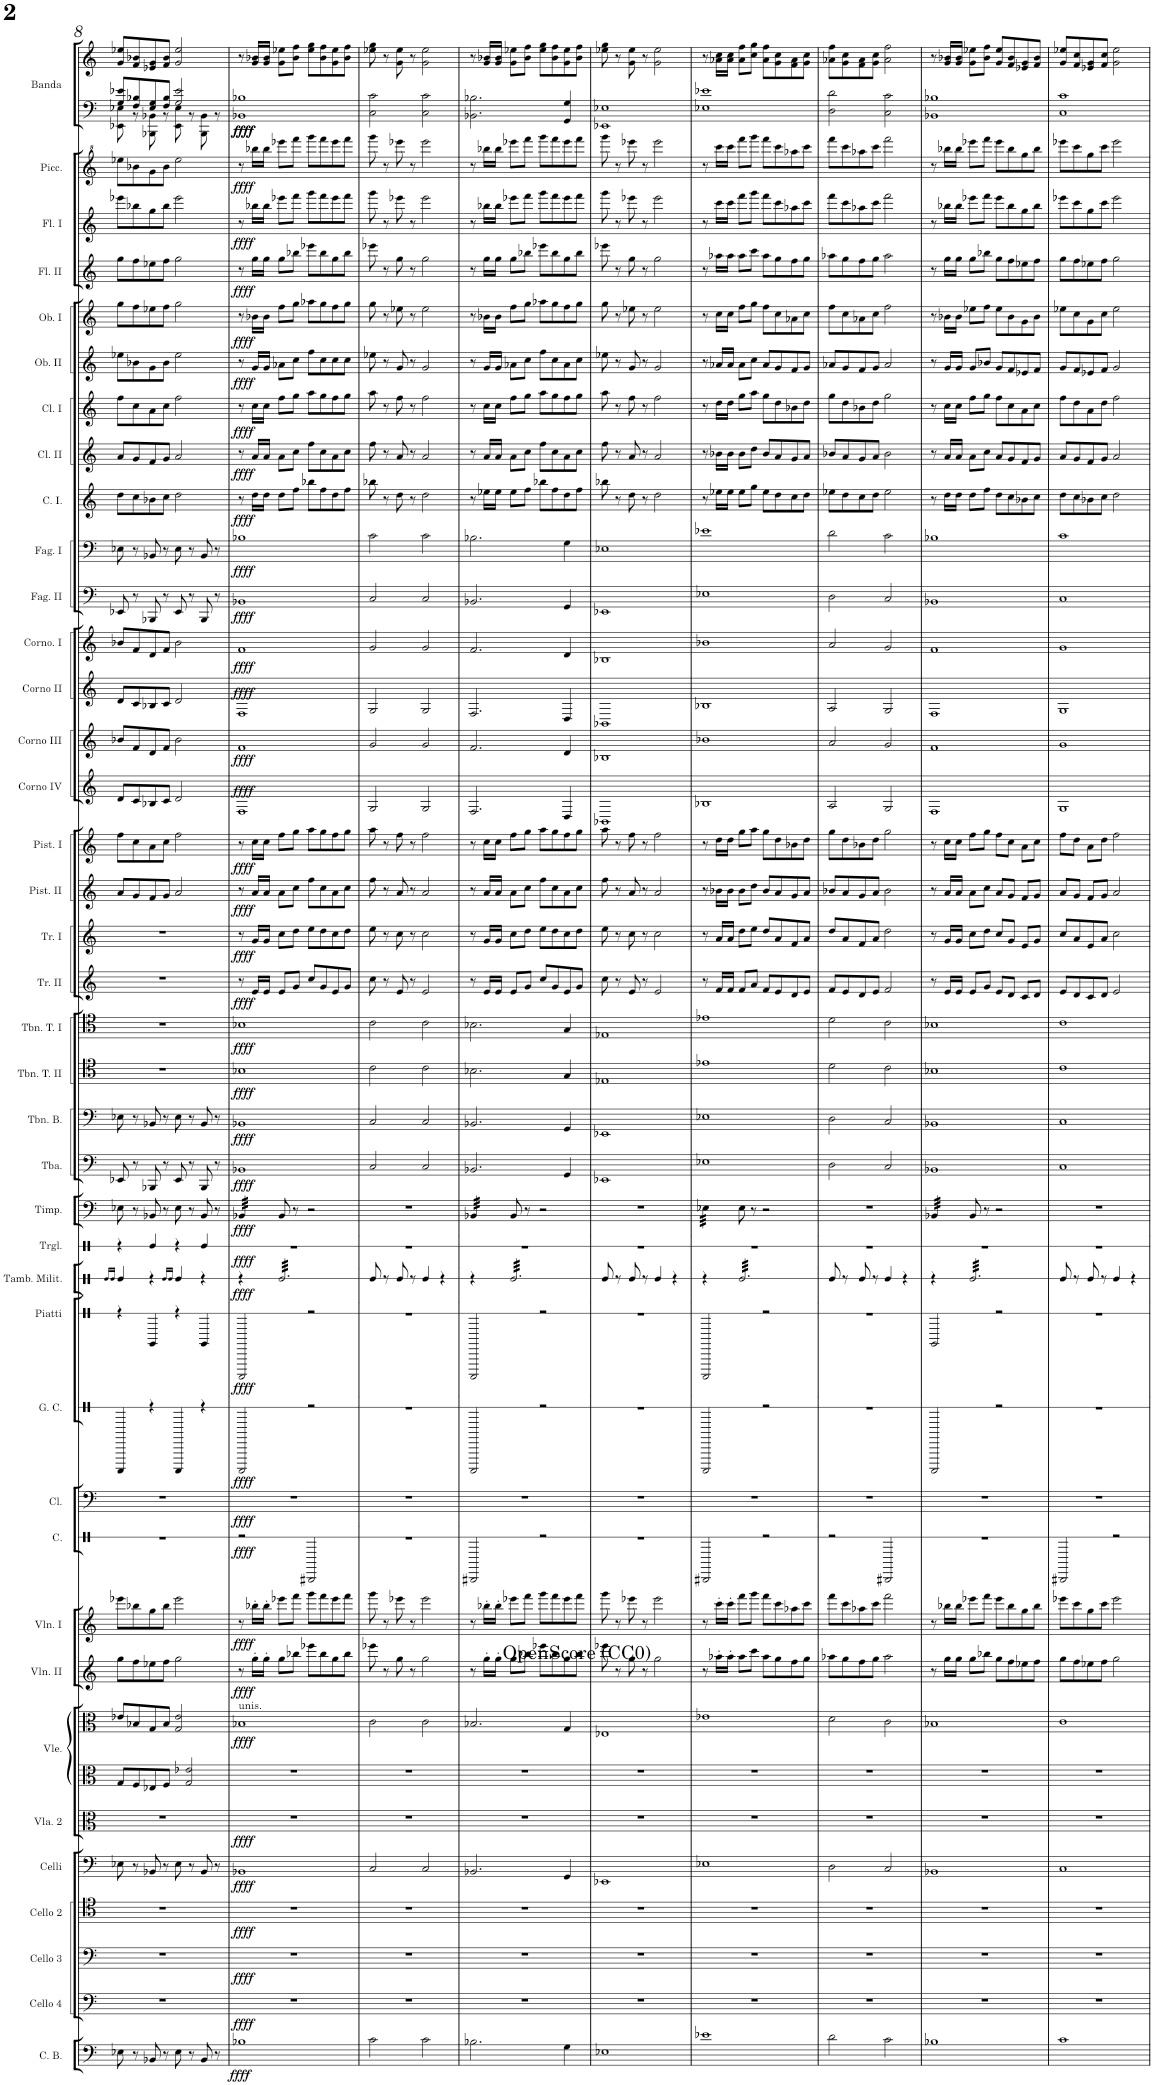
**kern	**dynam	**kern	**dynam	**kern	**kern	**dynam	**kern	**dynam	**kern	**dynam	**kern	**dynam	**kern	**dynam	**kern	**dynam	**kern	**dynam	**kern	**dynam	**kern	**dynam	**kern	**dynam	**kern	**dynam	**kern	**dynam	**kern	**dynam	**kern	**dynam	**kern	**dynam	**kern	**dynam	**kern	**dynam	**kern	**dynam	**kern	**dynam	**kern	**dynam	**kern	**dynam	**kern	**dynam	**kern	**dynam	**kern	**dynam	**kern	**dynam	**kern	**dynam	**kern	**dynam	**kern	**dynam	**kern	**dynam	**kern	**kern	**dynam
*part32	*part32	*part31	*part31	*part30	*part30	*part30	*part29	*part29	*part28	*part28	*part27	*part27	*part26	*part26	*part25	*part25	*part24	*part24	*part23	*part23	*part22	*part22	*part21	*part21	*part20	*part20	*part19	*part19	*part18	*part18	*part17	*part17	*part16	*part16	*part15	*part15	*part14	*part14	*part13	*part13	*part12	*part12	*part11	*part11	*part10	*part10	*part9	*part9	*part8	*part8	*part7	*part7	*part6	*part6	*part5	*part5	*part4	*part4	*part3	*part3	*part2	*part2	*part1	*part1	*part1
*staff34	*staff34	*staff33	*staff33	*staff32	*staff31	*staff31/32	*staff30	*staff30	*staff29	*staff29	*staff28	*staff28	*staff27	*staff27	*staff26	*staff26	*staff25	*staff25	*staff24	*staff24	*staff23	*staff23	*staff22	*staff22	*staff21	*staff21	*staff20	*staff20	*staff19	*staff19	*staff18	*staff18	*staff17	*staff17	*staff16	*staff16	*staff15	*staff15	*staff14	*staff14	*staff13	*staff13	*staff12	*staff12	*staff11	*staff11	*staff10	*staff10	*staff9	*staff9	*staff8	*staff8	*staff7	*staff7	*staff6	*staff6	*staff5	*staff5	*staff4	*staff4	*staff3	*staff3	*staff2	*staff1	*staff1/2
*I"C. Bassi	*	*I"Celli	*	*I"Viole	*	*	*I"Violini II	*	*I"Violini I	*	*I"Canon	*	*I"Gran Cassa	*	*I"Piatti	*	*I"Timpani G. B. Eb.	*	*I"Tuba	*	*I"Trombone Basso	*	*I"Trombone Tenore II	*	*I"Trombone Tenore I	*	*I"Trombe Eb II	*	*I"Trombe Eb I	*	*I"Pist. Bb II	*	*I"Pist. Bb I	*	*I"Corno in F IV	*	*I"Corno in F III	*	*I"Corno in F II	*	*I"Corno in F I	*	*I"Fagotto II	*	*I"Fagotto I	*	*I"Corno Inglese	*	*I"Clarinetto in Bb II	*	*I"Clarinetto in Bb I	*	*I"Oboi II	*	*I"Oboi I	*	*I"Flauto II	*	*I"Flauto I	*	*I"Piccolo	*	*I"Banda (ad libitum)	*	*
*I'C. B.	*	*I'Celli	*	*I'Vle.	*	*	*I'Vln. II	*	*I'Vln. I	*	*I'C.	*	*I'G. C.	*	*I'Piatti	*	*I'Timp.	*	*I'Tba.	*	*I'Tbn. B.	*	*I'Tbn. T. II	*	*I'Tbn. T. I	*	*I'Tr. II	*	*I'Tr. I	*	*I'Pist. II	*	*I'Pist. I	*	*I'Corno IV	*	*I'Corno III	*	*I'Corno II	*	*I'Corno. I	*	*I'Fag. II	*	*I'Fag. I	*	*I'C. I.	*	*I'Cl. II	*	*I'Cl. I	*	*I'Ob. II	*	*I'Ob. I	*	*I'Fl. II	*	*I'Fl. I	*	*I'Picc.	*	*I'Banda	*	*
!!LO:PB:g=z
*clefF4	*	*clefF4	*	*clefC3	*clefC3	*	*clefG2	*	*clefG2	*	*clefX	*	*clefX	*	*clefX	*	*clefF4	*	*clefF4	*	*clefF4	*	*clefC4	*	*clefC4	*	*clefG2	*	*clefG2	*	*clefG2	*	*clefG2	*	*clefG2	*	*clefG2	*	*clefG2	*	*clefG2	*	*clefF4	*	*clefF4	*	*clefG2	*	*clefG2	*	*clefG2	*	*clefG2	*	*clefG2	*	*clefG2	*	*clefG2	*	*clefG^2	*	*clefF4	*clefG2	*
*Trd7c12	*	*	*	*	*	*	*	*	*	*	*	*	*	*	*	*	*	*	*	*	*	*	*	*	*	*	*Trd1c2	*	*Trd1c2	*	*Trd1c2	*	*Trd1c2	*	*Trd4c7	*	*Trd4c7	*	*Trd4c7	*	*Trd4c7	*	*	*	*	*	*Trd4c7	*	*Trd1c2	*	*Trd1c2	*	*	*	*	*	*	*	*	*	*Trd-7c-12	*	*	*	*
*k[]	*	*k[]	*	*k[]	*k[]	*	*k[]	*	*k[]	*	*k[]	*	*k[]	*	*k[]	*	*k[]	*	*k[]	*	*k[]	*	*k[]	*	*k[]	*	*k[]	*	*k[]	*	*k[]	*	*k[]	*	*k[]	*	*k[]	*	*k[]	*	*k[]	*	*k[]	*	*k[]	*	*k[]	*	*k[]	*	*k[]	*	*k[]	*	*k[]	*	*k[]	*	*k[]	*	*k[]	*	*k[]	*k[]	*
*M4/4	*	*M4/4	*	*M4/4	*M4/4	*	*M4/4	*	*M4/4	*	*M4/4	*	*M4/4	*	*M4/4	*	*M4/4	*	*M4/4	*	*M4/4	*	*M4/4	*	*M4/4	*	*M4/4	*	*M4/4	*	*M4/4	*	*M4/4	*	*M4/4	*	*M4/4	*	*M4/4	*	*M4/4	*	*M4/4	*	*M4/4	*	*M4/4	*	*M4/4	*	*M4/4	*	*M4/4	*	*M4/4	*	*M4/4	*	*M4/4	*	*M4/4	*	*M4/4	*M4/4	*
*met(c)	*	*met(c)	*	*met(c)	*met(c)	*	*met(c)	*	*met(c)	*	*met(c)	*	*met(c)	*	*met(c)	*	*met(c)	*	*met(c)	*	*met(c)	*	*met(c)	*	*met(c)	*	*met(c)	*	*met(c)	*	*met(c)	*	*met(c)	*	*met(c)	*	*met(c)	*	*met(c)	*	*met(c)	*	*met(c)	*	*met(c)	*	*met(c)	*	*met(c)	*	*met(c)	*	*met(c)	*	*met(c)	*	*met(c)	*	*met(c)	*	*met(c)	*	*met(c)	*met(c)	*
=8	=8	=8	=8	=8	=8	=8	=8	=8	=8	=8	=8	=8	=8	=8	=8	=8	=8	=8	=8	=8	=8	=8	=8	=8	=8	=8	=8	=8	=8	=8	=8	=8	=8	=8	=8	=8	=8	=8	=8	=8	=8	=8	=8	=8	=8	=8	=8	=8	=8	=8	=8	=8	=8	=8	=8	=8	=8	=8	=8	=8	=8	=8	=8	=8	=8
*	*	*	*	*	*	*	*	*	*	*	*	*	*	*	*	*	*	*	*	*	*	*	*	*	*	*	*	*	*	*	*	*	*	*	*	*	*	*	*	*	*	*	*	*	*	*	*	*	*	*	*	*	*	*	*	*	*	*	*	*	*	*	*^	*	*
8E-X\	.	8E-X\	.	8G/L	8e-X/L	.	8gg\L	.	8eee-X\L	.	1r	.	4BBB/	.	4r	.	8E-X\	.	8EE-X/	.	8E-X\	.	1r	.	1r	.	1r	.	1r	.	8a/L	.	8ff\L	.	8d/L	.	8b-X/L	.	8d/L	.	8b-X/L	.	8EE-X/	.	8E-X\	.	8dd\L	.	8a/L	.	8ff\L	.	8ee-X\L	.	8gg\L	.	8gg\L	.	8eee-X\L	.	8eee-X\L	.	8G/ 8e-X/L	8EE-X\ 8E-X\	8g/ 8ee-X/L	.
8r	.	8r	.	8F/	8B-X/	.	8ff\	.	8bb-X\	.	.	.	.	.	.	.	8r	.	8r	.	8r	.	.	.	.	.	.	.	.	.	8g/	.	8cc\	.	8c/	.	8f/	.	8c/	.	8f/	.	8r	.	8r	.	8cc\	.	8g/	.	8cc\	.	8b-X\	.	8ff\	.	8ff\	.	8bb-X\	.	8bb-X\	.	8F/ 8B-X/	8r	8f/ 8b-X/	.
8BB-X/	.	8BB-X/	.	8E-X/	8G/	.	8ee-X\	.	8gg\	.	.	.	4r	.	4A/	.	8BB-X/	.	8BBB-X/	.	8BB-X/	.	.	.	.	.	.	.	.	.	8f/	.	8a\	.	8B-X/	.	8d/	.	8B-X/	.	8d/	.	8BBB-X/	.	8BB-X/	.	8b-X\	.	8f/	.	8a\	.	8g\	.	8ee-X\	.	8ee-X\	.	8gg\	.	8gg\	.	8E-/ 8G/	8BBB-X\ 8BB-X\	8e-X/ 8g/	.
8r	.	8r	.	8F/J	8B-/J	.	8ff\J	.	8bb-\J	.	.	.	.	.	.	.	8r	.	8r	.	8r	.	.	.	.	.	.	.	.	.	8g/J	.	8cc\J	.	8c/J	.	8f/J	.	8c/J	.	8f/J	.	8r	.	8r	.	8cc\J	.	8g/J	.	8cc\J	.	8b-\J	.	8ff\J	.	8ff\J	.	8bb-\J	.	8bb-\J	.	8F/ 8B-/J	8r	8f/ 8b-/J	.
8E-\	.	8E-\	.	2G/ 2e-X/	2G/ 2e-/	.	2gg\	.	2eee-\	.	.	.	4BBB/	.	4r	.	8E-\	.	8EE-/	.	8E-\	.	.	.	.	.	.	.	.	.	2a/	.	2ff\	.	2d/	.	2b-\	.	2d/	.	2b-\	.	8EE-/	.	8E-\	.	2dd\	.	2a/	.	2ff\	.	2ee-\	.	2gg\	.	2gg\	.	2eee-\	.	2eee-\	.	2G/ 2e-/	8EE-\ 8E-\	2g/ 2ee-/	.
8r	.	8r	.	.	.	.	.	.	.	.	.	.	.	.	.	.	8r	.	8r	.	8r	.	.	.	.	.	.	.	.	.	.	.	.	.	.	.	.	.	.	.	.	.	8r	.	8r	.	.	.	.	.	.	.	.	.	.	.	.	.	.	.	.	.	.	8r	.	.
8BB-/	.	8BB-/	.	.	.	.	.	.	.	.	.	.	4r	.	4A/	.	8BB-/	.	8BBB-/	.	8BB-/	.	.	.	.	.	.	.	.	.	.	.	.	.	.	.	.	.	.	.	.	.	8BBB-/	.	8BB-/	.	.	.	.	.	.	.	.	.	.	.	.	.	.	.	.	.	.	8BBB-\ 8BB-\	.	.
8r	.	8r	.	.	.	.	.	.	.	.	.	.	.	.	.	.	8r	.	8r	.	8r	.	.	.	.	.	.	.	.	.	.	.	.	.	.	.	.	.	.	.	.	.	8r	.	8r	.	.	.	.	.	.	.	.	.	.	.	.	.	.	.	.	.	.	8r	.	.
=9	=9	=9	=9	=9	=9	=9	=9	=9	=9	=9	=9	=9	=9	=9	=9	=9	=9	=9	=9	=9	=9	=9	=9	=9	=9	=9	=9	=9	=9	=9	=9	=9	=9	=9	=9	=9	=9	=9	=9	=9	=9	=9	=9	=9	=9	=9	=9	=9	=9	=9	=9	=9	=9	=9	=9	=9	=9	=9	=9	=9	=9	=9	=9	=9	=9	=9
!	!	!	!	!	!LO:TX:a:t=unis.	!	!	!	!	!	!	!	!	!	!	!	!	!	!	!	!	!	!	!	!	!	!	!	!	!	!	!	!	!	!	!	!	!	!	!	!	!	!	!	!	!	!	!	!	!	!	!	!	!	!	!	!	!	!	!	!	!	!	!	!	!
!	!LO:DY:b	!	!LO:DY:b	!	!	!LO:DY:b	!	!LO:DY:b	!	!LO:DY:b	!	!LO:DY:b	!	!LO:DY:b	!	!LO:DY:b	!	!LO:DY:b	!	!LO:DY:b	!	!LO:DY:b	!	!LO:DY:b	!	!LO:DY:b	!	!LO:DY:b	!	!LO:DY:b	!	!LO:DY:b	!	!LO:DY:b	!	!LO:DY:a	!	!LO:DY:b	!	!LO:DY:a	!	!LO:DY:b	!	!LO:DY:b	!	!LO:DY:b	!	!LO:DY:b	!	!LO:DY:b	!	!LO:DY:b	!	!LO:DY:b	!	!LO:DY:b	!	!LO:DY:b	!	!LO:DY:b	!	!LO:DY:b	!	!	!	!LO:DY:b=2
!	!	!	!	!	!	!	!	!	!	!	!	!	!	!	!	!	!	!	!	!	!	!	!	!	!	!	!	!	!	!	!	!	!	!	!	!	!	!	!	!	!	!	!	!	!	!	!	!	!	!	!	!	!	!	!	!	!	!	!	!	!	!	!	!	!	!LO:DY:n=1:b=2
*	*	*	*	*	*	*	*	*	*	*	*	*	*	*	*	*	*	*	*	*	*	*	*	*	*	*	*	*	*	*	*	*	*	*	*	*	*	*	*	*	*	*	*	*	*	*	*	*	*	*	*	*	*	*	*	*	*	*	*	*	*	*	*v	*v	*	*
*	*	*	*	*	*	*	*	*	*	*	*	*	*	*	*	*	*tremolo	*	*	*	*	*	*	*	*	*	*	*	*	*	*	*	*	*	*	*	*	*	*	*	*	*	*	*	*	*	*	*	*	*	*	*	*	*	*	*	*	*	*	*	*	*	*	*	*
1B-X	ffff	1BB-X	ffff	1r	1B-X	ffff	8r	ffff	8r	ffff	2r	ffff	2BBB/	ffff	2BBB/	ffff	32BB-X/LLL	ffff	1BB-X	ffff	1BB-X	ffff	1B-X	ffff	1B-X	ffff	8r	ffff	8r	ffff	8r	ffff	8r	ffff	1F	ffff	1f	ffff	1F	ffff	1f	ffff	1BB-X	ffff	1B-X	ffff	8r	ffff	8r	ffff	8r	ffff	8r	ffff	8r	ffff	8r	ffff	8r	ffff	8r	ffff	1BB-X 1B-X	8r	ffff ffff
.	.	.	.	.	.	.	.	.	.	.	.	.	.	.	.	.	32BB-X/	.	.	.	.	.	.	.	.	.	.	.	.	.	.	.	.	.	.	.	.	.	.	.	.	.	.	.	.	.	.	.	.	.	.	.	.	.	.	.	.	.	.	.	.	.	.	.	.
.	.	.	.	.	.	.	.	.	.	.	.	.	.	.	.	.	32BB-X/	.	.	.	.	.	.	.	.	.	.	.	.	.	.	.	.	.	.	.	.	.	.	.	.	.	.	.	.	.	.	.	.	.	.	.	.	.	.	.	.	.	.	.	.	.	.	.	.
.	.	.	.	.	.	.	.	.	.	.	.	.	.	.	.	.	32BB-X/	.	.	.	.	.	.	.	.	.	.	.	.	.	.	.	.	.	.	.	.	.	.	.	.	.	.	.	.	.	.	.	.	.	.	.	.	.	.	.	.	.	.	.	.	.	.	.	.
.	.	.	.	.	.	.	16gg'\LL	.	16bb-X'\LL	.	.	.	.	.	.	.	32BB-X/	.	.	.	.	.	.	.	.	.	16e/LL	.	16g/LL	.	16a/LL	.	16cc\LL	.	.	.	.	.	.	.	.	.	.	.	.	.	16dd\LL	.	16a/LL	.	16cc\LL	.	16g/LL	.	16b-X\LL	.	16gg\LL	.	16bb-X\LL	.	16bbb-X\LL	.	.	16g/ 16b-X/LL	.
.	.	.	.	.	.	.	.	.	.	.	.	.	.	.	.	.	32BB-X/	.	.	.	.	.	.	.	.	.	.	.	.	.	.	.	.	.	.	.	.	.	.	.	.	.	.	.	.	.	.	.	.	.	.	.	.	.	.	.	.	.	.	.	.	.	.	.	.
.	.	.	.	.	.	.	16gg'\JJ	.	16bb-'\JJ	.	.	.	.	.	.	.	32BB-X/	.	.	.	.	.	.	.	.	.	16e/JJ	.	16g/JJ	.	16a/JJ	.	16cc\JJ	.	.	.	.	.	.	.	.	.	.	.	.	.	16dd\JJ	.	16a/JJ	.	16cc\JJ	.	16g/JJ	.	16b-\JJ	.	16gg\JJ	.	16bb-\JJ	.	16bbb-\JJ	.	.	16g/ 16b-/JJ	.
.	.	.	.	.	.	.	.	.	.	.	.	.	.	.	.	.	32BB-X/JJJ	.	.	.	.	.	.	.	.	.	.	.	.	.	.	.	.	.	.	.	.	.	.	.	.	.	.	.	.	.	.	.	.	.	.	.	.	.	.	.	.	.	.	.	.	.	.	.	.
*	*	*	*	*	*	*	*	*	*	*	*	*	*	*	*	*	*Xtremolo	*	*	*	*	*	*	*	*	*	*	*	*	*	*	*	*	*	*	*	*	*	*	*	*	*	*	*	*	*	*	*	*	*	*	*	*	*	*	*	*	*	*	*	*	*	*	*	*
.	.	.	.	.	.	.	8gg\L	.	8eee-X\L	.	.	.	.	.	.	.	8BB-/	.	.	.	.	.	.	.	.	.	8e/L	.	8cc\L	.	8a\L	.	8ff\L	.	.	.	.	.	.	.	.	.	.	.	.	.	8dd\L	.	8a\L	.	8ff\L	.	8a-X\L	.	8ff\L	.	8gg\L	.	8eee-X\L	.	8eeee-X\L	.	.	8g\ 8ee-X\L	.
.	.	.	.	.	.	.	8bb-X\J	.	8fff\J	.	.	.	.	.	.	.	8r	.	.	.	.	.	.	.	.	.	8g/J	.	8dd\J	.	8cc\J	.	8gg\J	.	.	.	.	.	.	.	.	.	.	.	.	.	8ff\J	.	8cc\J	.	8gg\J	.	8cc\J	.	8gg\J	.	8bb-X\J	.	8fff\J	.	8ffff\J	.	.	8b-\ 8ff\J	.
.	.	.	.	.	.	.	8eee-X\L	.	8ggg\L	.	2C#X/	.	2r	.	2r	.	2r	.	.	.	.	.	.	.	.	.	8cc/L	.	8ee\L	.	8ff\L	.	8aa\L	.	.	.	.	.	.	.	.	.	.	.	.	.	8bb-X\L	.	8ff\L	.	8aa\L	.	8ff\L	.	8aa-X\L	.	8eee-X\L	.	8ggg\L	.	8gggg\L	.	.	8ee-\ 8gg\L	.
.	.	.	.	.	.	.	8bb-\	.	8fff\	.	.	.	.	.	.	.	.	.	.	.	.	.	.	.	.	.	8g/	.	8dd\	.	8cc\	.	8gg\	.	.	.	.	.	.	.	.	.	.	.	.	.	8ff\	.	8cc\	.	8gg\	.	8cc\	.	8gg\	.	8bb-\	.	8fff\	.	8ffff\	.	.	8b-\ 8ff\	.
.	.	.	.	.	.	.	8gg\	.	8eee-\	.	.	.	.	.	.	.	.	.	.	.	.	.	.	.	.	.	8e/	.	8cc\	.	8a\	.	8ff\	.	.	.	.	.	.	.	.	.	.	.	.	.	8dd\	.	8a\	.	8ff\	.	8cc\	.	8ff\	.	8gg\	.	8eee-\	.	8eeee-\	.	.	8g\ 8ee-\	.
.	.	.	.	.	.	.	8bb-\J	.	8fff\J	.	.	.	.	.	.	.	.	.	.	.	.	.	.	.	.	.	8g/J	.	8dd\J	.	8cc\J	.	8gg\J	.	.	.	.	.	.	.	.	.	.	.	.	.	8ff\J	.	8cc\J	.	8gg\J	.	8cc\J	.	8gg\J	.	8bb-\J	.	8fff\J	.	8ffff\J	.	.	8b-\ 8ff\J	.
=10	=10	=10	=10	=10	=10	=10	=10	=10	=10	=10	=10	=10	=10	=10	=10	=10	=10	=10	=10	=10	=10	=10	=10	=10	=10	=10	=10	=10	=10	=10	=10	=10	=10	=10	=10	=10	=10	=10	=10	=10	=10	=10	=10	=10	=10	=10	=10	=10	=10	=10	=10	=10	=10	=10	=10	=10	=10	=10	=10	=10	=10	=10	=10	=10	=10
2c\	.	2C/	.	1r	2c\	.	8eee-X\	.	8ggg\	.	1r	.	1r	.	1r	.	1r	.	2C/	.	2C/	.	2c\	.	2c\	.	8cc\	.	8ee\	.	8ff\	.	8aa\	.	2G/	.	2g/	.	2G/	.	2g/	.	2C/	.	2c\	.	8bb-X\	.	8ff\	.	8aa\	.	8ee-X\	.	8gg\	.	8eee-X\	.	8ggg\	.	8gggg\	.	2C\ 2c\	8ee-X\ 8gg\	.
.	.	.	.	.	.	.	8r	.	8r	.	.	.	.	.	.	.	.	.	.	.	.	.	.	.	.	.	8r	.	8r	.	8r	.	8r	.	.	.	.	.	.	.	.	.	.	.	.	.	8r	.	8r	.	8r	.	8r	.	8r	.	8r	.	8r	.	8r	.	.	8r	.
.	.	.	.	.	.	.	8gg\	.	8eee-X\	.	.	.	.	.	.	.	.	.	.	.	.	.	.	.	.	.	8e/	.	8cc\	.	8a/	.	8ff\	.	.	.	.	.	.	.	.	.	.	.	.	.	8dd\	.	8a/	.	8ff\	.	8g/	.	8ee-X\	.	8gg\	.	8eee-X\	.	8eeee-X\	.	.	8g\ 8ee-\	.
.	.	.	.	.	.	.	8r	.	8r	.	.	.	.	.	.	.	.	.	.	.	.	.	.	.	.	.	8r	.	8r	.	8r	.	8r	.	.	.	.	.	.	.	.	.	.	.	.	.	8r	.	8r	.	8r	.	8r	.	8r	.	8r	.	8r	.	8r	.	.	8r	.
2c\	.	2C/	.	.	2c\	.	2gg\	.	2eee-\	.	.	.	.	.	.	.	.	.	2C/	.	2C/	.	2c\	.	2c\	.	2e/	.	2cc\	.	2a/	.	2ff\	.	2G/	.	2g/	.	2G/	.	2g/	.	2C/	.	2c\	.	2dd\	.	2a/	.	2ff\	.	2g/	.	2ee-\	.	2gg\	.	2eee-\	.	2eeee-\	.	2C\ 2c\	2g\ 2ee-\	.
=11	=11	=11	=11	=11	=11	=11	=11	=11	=11	=11	=11	=11	=11	=11	=11	=11	=11	=11	=11	=11	=11	=11	=11	=11	=11	=11	=11	=11	=11	=11	=11	=11	=11	=11	=11	=11	=11	=11	=11	=11	=11	=11	=11	=11	=11	=11	=11	=11	=11	=11	=11	=11	=11	=11	=11	=11	=11	=11	=11	=11	=11	=11	=11	=11	=11
*	*	*	*	*	*	*	*	*	*	*	*	*	*	*	*	*	*tremolo	*	*	*	*	*	*	*	*	*	*	*	*	*	*	*	*	*	*	*	*	*	*	*	*	*	*	*	*	*	*	*	*	*	*	*	*	*	*	*	*	*	*	*	*	*	*	*	*
2.B-X\	.	2.BB-X/	.	1r	2.B-X/	.	8r	.	8r	.	2C#X/	.	2BBB/	.	2BBB/	.	32BB-X/LLL	.	2.BB-X/	.	2.BB-X/	.	2.B-X\	.	2.B-X\	.	8r	.	8r	.	8r	.	8r	.	2.F/	.	2.f/	.	2.F/	.	2.f/	.	2.BB-X/	.	2.B-X\	.	8r	.	8r	.	8r	.	8r	.	8r	.	8r	.	8r	.	8r	.	2.BB-X\ 2.B-X\	8r	.
.	.	.	.	.	.	.	.	.	.	.	.	.	.	.	.	.	32BB-X/	.	.	.	.	.	.	.	.	.	.	.	.	.	.	.	.	.	.	.	.	.	.	.	.	.	.	.	.	.	.	.	.	.	.	.	.	.	.	.	.	.	.	.	.	.	.	.	.
.	.	.	.	.	.	.	.	.	.	.	.	.	.	.	.	.	32BB-X/	.	.	.	.	.	.	.	.	.	.	.	.	.	.	.	.	.	.	.	.	.	.	.	.	.	.	.	.	.	.	.	.	.	.	.	.	.	.	.	.	.	.	.	.	.	.	.	.
.	.	.	.	.	.	.	.	.	.	.	.	.	.	.	.	.	32BB-X/	.	.	.	.	.	.	.	.	.	.	.	.	.	.	.	.	.	.	.	.	.	.	.	.	.	.	.	.	.	.	.	.	.	.	.	.	.	.	.	.	.	.	.	.	.	.	.	.
.	.	.	.	.	.	.	16gg'\LL	.	16bb-X'\LL	.	.	.	.	.	.	.	32BB-X/	.	.	.	.	.	.	.	.	.	16e/LL	.	16g/LL	.	16a/LL	.	16cc\LL	.	.	.	.	.	.	.	.	.	.	.	.	.	16ee-X\LL	.	16a/LL	.	16cc\LL	.	16g/LL	.	16b-X\LL	.	16gg\LL	.	16bb-X\LL	.	16bbb-X\LL	.	.	16g/ 16b-X/LL	.
.	.	.	.	.	.	.	.	.	.	.	.	.	.	.	.	.	32BB-X/	.	.	.	.	.	.	.	.	.	.	.	.	.	.	.	.	.	.	.	.	.	.	.	.	.	.	.	.	.	.	.	.	.	.	.	.	.	.	.	.	.	.	.	.	.	.	.	.
.	.	.	.	.	.	.	16gg'\JJ	.	16bb-'\JJ	.	.	.	.	.	.	.	32BB-X/	.	.	.	.	.	.	.	.	.	16e/JJ	.	16g/JJ	.	16a/JJ	.	16cc\JJ	.	.	.	.	.	.	.	.	.	.	.	.	.	16ee-\JJ	.	16a/JJ	.	16cc\JJ	.	16g/JJ	.	16b-\JJ	.	16gg\JJ	.	16bb-\JJ	.	16bbb-\JJ	.	.	16g/ 16b-/JJ	.
.	.	.	.	.	.	.	.	.	.	.	.	.	.	.	.	.	32BB-X/JJJ	.	.	.	.	.	.	.	.	.	.	.	.	.	.	.	.	.	.	.	.	.	.	.	.	.	.	.	.	.	.	.	.	.	.	.	.	.	.	.	.	.	.	.	.	.	.	.	.
*	*	*	*	*	*	*	*	*	*	*	*	*	*	*	*	*	*Xtremolo	*	*	*	*	*	*	*	*	*	*	*	*	*	*	*	*	*	*	*	*	*	*	*	*	*	*	*	*	*	*	*	*	*	*	*	*	*	*	*	*	*	*	*	*	*	*	*	*
.	.	.	.	.	.	.	8gg\L	.	8eee-X\L	.	.	.	.	.	.	.	8BB-/	.	.	.	.	.	.	.	.	.	8e/L	.	8cc\L	.	8a\L	.	8ff\L	.	.	.	.	.	.	.	.	.	.	.	.	.	8ee-\L	.	8a\L	.	8ff\L	.	8a-X\L	.	8ff\L	.	8gg\L	.	8eee-X\L	.	8eeee-X\L	.	.	8g\ 8ee-X\L	.
.	.	.	.	.	.	.	8bb-X\J	.	8fff\J	.	.	.	.	.	.	.	8r	.	.	.	.	.	.	.	.	.	8g/J	.	8dd\J	.	8cc\J	.	8gg\J	.	.	.	.	.	.	.	.	.	.	.	.	.	8ff\J	.	8cc\J	.	8gg\J	.	8cc\J	.	8gg\J	.	8bb-X\J	.	8fff\J	.	8ffff\J	.	.	8b-\ 8ff\J	.
.	.	.	.	.	.	.	8eee-X\L	.	8ggg\L	.	2r	.	2r	.	2r	.	2r	.	.	.	.	.	.	.	.	.	8cc/L	.	8ee\L	.	8ff\L	.	8aa\L	.	.	.	.	.	.	.	.	.	.	.	.	.	8bb-X\L	.	8ff\L	.	8aa\L	.	8ff\L	.	8aa-X\L	.	8eee-X\L	.	8ggg\L	.	8gggg\L	.	.	8ee-\ 8gg\L	.
.	.	.	.	.	.	.	8bb-\	.	8fff\	.	.	.	.	.	.	.	.	.	.	.	.	.	.	.	.	.	8g/	.	8dd\	.	8cc\	.	8gg\	.	.	.	.	.	.	.	.	.	.	.	.	.	8ff\	.	8cc\	.	8gg\	.	8cc\	.	8gg\	.	8bb-\	.	8fff\	.	8ffff\	.	.	8b-\ 8ff\	.
4G\	.	4GG/	.	.	4G/	.	8gg\	.	8eee-\	.	.	.	.	.	.	.	.	.	4GG/	.	4GG/	.	4G/	.	4G/	.	8e/	.	8cc\	.	8a\	.	8ff\	.	4D/	.	4d/	.	4D/	.	4d/	.	4GG/	.	4G\	.	8dd\	.	8a\	.	8ff\	.	8a-\	.	8ff\	.	8gg\	.	8eee-\	.	8eeee-\	.	4GG/ 4G/	8g\ 8ee-\	.
.	.	.	.	.	.	.	8bb-\J	.	8fff\J	.	.	.	.	.	.	.	.	.	.	.	.	.	.	.	.	.	8g/J	.	8dd\J	.	8cc\J	.	8gg\J	.	.	.	.	.	.	.	.	.	.	.	.	.	8ff\J	.	8cc\J	.	8gg\J	.	8cc\J	.	8gg\J	.	8bb-\J	.	8fff\J	.	8ffff\J	.	.	8b-\ 8ff\J	.
=12	=12	=12	=12	=12	=12	=12	=12	=12	=12	=12	=12	=12	=12	=12	=12	=12	=12	=12	=12	=12	=12	=12	=12	=12	=12	=12	=12	=12	=12	=12	=12	=12	=12	=12	=12	=12	=12	=12	=12	=12	=12	=12	=12	=12	=12	=12	=12	=12	=12	=12	=12	=12	=12	=12	=12	=12	=12	=12	=12	=12	=12	=12	=12	=12	=12
1E-X	.	1EE-X	.	1r	1E-X	.	8eee-X\	.	8ggg\	.	1r	.	1r	.	1r	.	1r	.	1EE-X	.	1EE-X	.	1E-X	.	1E-X	.	8cc\	.	8ee\	.	8ff\	.	8aa\	.	1BB-X	.	1B-X	.	1BB-X	.	1B-X	.	1EE-X	.	1E-X	.	8bb-X\	.	8ff\	.	8aa\	.	8ee-X\	.	8gg\	.	8eee-X\	.	8ggg\	.	8gggg\	.	1EE-X 1E-X	8ee-X\ 8gg\	.
.	.	.	.	.	.	.	8r	.	8r	.	.	.	.	.	.	.	.	.	.	.	.	.	.	.	.	.	8r	.	8r	.	8r	.	8r	.	.	.	.	.	.	.	.	.	.	.	.	.	8r	.	8r	.	8r	.	8r	.	8r	.	8r	.	8r	.	8r	.	.	8r	.
.	.	.	.	.	.	.	8gg\	.	8eee-X\	.	.	.	.	.	.	.	.	.	.	.	.	.	.	.	.	.	8e/	.	8cc\	.	8a/	.	8ff\	.	.	.	.	.	.	.	.	.	.	.	.	.	8dd\	.	8a/	.	8ff\	.	8g/	.	8ee-X\	.	8gg\	.	8eee-X\	.	8eeee-X\	.	.	8g\ 8ee-\	.
.	.	.	.	.	.	.	8r	.	8r	.	.	.	.	.	.	.	.	.	.	.	.	.	.	.	.	.	8r	.	8r	.	8r	.	8r	.	.	.	.	.	.	.	.	.	.	.	.	.	8r	.	8r	.	8r	.	8r	.	8r	.	8r	.	8r	.	8r	.	.	8r	.
.	.	.	.	.	.	.	2gg\	.	2eee-\	.	.	.	.	.	.	.	.	.	.	.	.	.	.	.	.	.	2e/	.	2cc\	.	2a/	.	2ff\	.	.	.	.	.	.	.	.	.	.	.	.	.	2dd\	.	2a/	.	2ff\	.	2g/	.	2ee-\	.	2gg\	.	2eee-\	.	2eeee-\	.	.	2g\ 2ee-\	.
=13	=13	=13	=13	=13	=13	=13	=13	=13	=13	=13	=13	=13	=13	=13	=13	=13	=13	=13	=13	=13	=13	=13	=13	=13	=13	=13	=13	=13	=13	=13	=13	=13	=13	=13	=13	=13	=13	=13	=13	=13	=13	=13	=13	=13	=13	=13	=13	=13	=13	=13	=13	=13	=13	=13	=13	=13	=13	=13	=13	=13	=13	=13	=13	=13	=13
*	*	*	*	*	*	*	*	*	*	*	*	*	*	*	*	*	*tremolo	*	*	*	*	*	*	*	*	*	*	*	*	*	*	*	*	*	*	*	*	*	*	*	*	*	*	*	*	*	*	*	*	*	*	*	*	*	*	*	*	*	*	*	*	*	*	*	*
1e-X	.	1E-X	.	1r	1e-X	.	8r	.	8r	.	2C#X/	.	2BBB/	.	2BBB/	.	32E-X\LLL	.	1E-X	.	1E-X	.	1e-X	.	1e-X	.	8r	.	8r	.	8r	.	8r	.	1B-X	.	1b-X	.	1B-X	.	1b-X	.	1E-X	.	1e-X	.	8r	.	8r	.	8r	.	8r	.	8r	.	8r	.	8r	.	8r	.	1E-X 1e-X	8r	.
.	.	.	.	.	.	.	.	.	.	.	.	.	.	.	.	.	32E-X\	.	.	.	.	.	.	.	.	.	.	.	.	.	.	.	.	.	.	.	.	.	.	.	.	.	.	.	.	.	.	.	.	.	.	.	.	.	.	.	.	.	.	.	.	.	.	.	.
.	.	.	.	.	.	.	.	.	.	.	.	.	.	.	.	.	32E-X\	.	.	.	.	.	.	.	.	.	.	.	.	.	.	.	.	.	.	.	.	.	.	.	.	.	.	.	.	.	.	.	.	.	.	.	.	.	.	.	.	.	.	.	.	.	.	.	.
.	.	.	.	.	.	.	.	.	.	.	.	.	.	.	.	.	32E-X\	.	.	.	.	.	.	.	.	.	.	.	.	.	.	.	.	.	.	.	.	.	.	.	.	.	.	.	.	.	.	.	.	.	.	.	.	.	.	.	.	.	.	.	.	.	.	.	.
.	.	.	.	.	.	.	16aa-X'\LL	.	16ccc'\LL	.	.	.	.	.	.	.	32E-X\	.	.	.	.	.	.	.	.	.	16f/LL	.	16a/LL	.	16b-X\LL	.	16dd\LL	.	.	.	.	.	.	.	.	.	.	.	.	.	16ee-X\LL	.	16b-X\LL	.	16dd\LL	.	16a-X/LL	.	16cc\LL	.	16aa-X\LL	.	16ccc\LL	.	16cccc\LL	.	.	16a-X\ 16cc\LL	.
.	.	.	.	.	.	.	.	.	.	.	.	.	.	.	.	.	32E-X\	.	.	.	.	.	.	.	.	.	.	.	.	.	.	.	.	.	.	.	.	.	.	.	.	.	.	.	.	.	.	.	.	.	.	.	.	.	.	.	.	.	.	.	.	.	.	.	.
.	.	.	.	.	.	.	16aa-'\JJ	.	16ccc'\JJ	.	.	.	.	.	.	.	32E-X\	.	.	.	.	.	.	.	.	.	16f/JJ	.	16a/JJ	.	16b-\JJ	.	16dd\JJ	.	.	.	.	.	.	.	.	.	.	.	.	.	16ee-\JJ	.	16b-\JJ	.	16dd\JJ	.	16a-/JJ	.	16cc\JJ	.	16aa-\JJ	.	16ccc\JJ	.	16cccc\JJ	.	.	16a-\ 16cc\JJ	.
.	.	.	.	.	.	.	.	.	.	.	.	.	.	.	.	.	32E-X\JJJ	.	.	.	.	.	.	.	.	.	.	.	.	.	.	.	.	.	.	.	.	.	.	.	.	.	.	.	.	.	.	.	.	.	.	.	.	.	.	.	.	.	.	.	.	.	.	.	.
*	*	*	*	*	*	*	*	*	*	*	*	*	*	*	*	*	*Xtremolo	*	*	*	*	*	*	*	*	*	*	*	*	*	*	*	*	*	*	*	*	*	*	*	*	*	*	*	*	*	*	*	*	*	*	*	*	*	*	*	*	*	*	*	*	*	*	*	*
.	.	.	.	.	.	.	8aa-\L	.	8fff\L	.	.	.	.	.	.	.	8E-\	.	.	.	.	.	.	.	.	.	8f/L	.	8dd\L	.	8b-\L	.	8gg\L	.	.	.	.	.	.	.	.	.	.	.	.	.	8ee-\L	.	8b-\L	.	8gg\L	.	8a-\L	.	8ff\L	.	8aa-\L	.	8fff\L	.	8ffff\L	.	.	8a-\ 8ff\L	.
.	.	.	.	.	.	.	8ccc\J	.	8ggg\J	.	.	.	.	.	.	.	8r	.	.	.	.	.	.	.	.	.	8a/J	.	8ee\J	.	8dd\J	.	8aa\J	.	.	.	.	.	.	.	.	.	.	.	.	.	8gg\J	.	8dd\J	.	8aa\J	.	8cc\J	.	8gg\J	.	8ccc\J	.	8ggg\J	.	8gggg\J	.	.	8cc\ 8gg\J	.
.	.	.	.	.	.	.	8aa-\L	.	8fff\L	.	2r	.	2r	.	2r	.	2r	.	.	.	.	.	.	.	.	.	8f/L	.	8dd/L	.	8b-/L	.	8gg\L	.	.	.	.	.	.	.	.	.	.	.	.	.	8ee-\L	.	8b-/L	.	8gg\L	.	8a-/L	.	8ff\L	.	8aa-\L	.	8fff\L	.	8ffff\L	.	.	8a-\ 8ff\L	.
.	.	.	.	.	.	.	8gg\	.	8ccc\	.	.	.	.	.	.	.	.	.	.	.	.	.	.	.	.	.	8e/	.	8a/	.	8a/	.	8dd\	.	.	.	.	.	.	.	.	.	.	.	.	.	8dd\	.	8a/	.	8dd\	.	8g/	.	8cc\	.	8gg\	.	8ccc\	.	8cccc\	.	.	8g\ 8cc\	.
.	.	.	.	.	.	.	8ff\	.	8aa-X\	.	.	.	.	.	.	.	.	.	.	.	.	.	.	.	.	.	8d/	.	8f/	.	8g/	.	8b-X\	.	.	.	.	.	.	.	.	.	.	.	.	.	8cc\	.	8g/	.	8b-X\	.	8f/	.	8a-X\	.	8ff\	.	8aa-X\	.	8aaa-X\	.	.	8f\ 8a-\	.
.	.	.	.	.	.	.	8gg\J	.	8ccc\J	.	.	.	.	.	.	.	.	.	.	.	.	.	.	.	.	.	8e/J	.	8a/J	.	8a/J	.	8dd\J	.	.	.	.	.	.	.	.	.	.	.	.	.	8dd\J	.	8a/J	.	8dd\J	.	8g/J	.	8cc\J	.	8gg\J	.	8ccc\J	.	8cccc\J	.	.	8g\ 8cc\J	.
=14	=14	=14	=14	=14	=14	=14	=14	=14	=14	=14	=14	=14	=14	=14	=14	=14	=14	=14	=14	=14	=14	=14	=14	=14	=14	=14	=14	=14	=14	=14	=14	=14	=14	=14	=14	=14	=14	=14	=14	=14	=14	=14	=14	=14	=14	=14	=14	=14	=14	=14	=14	=14	=14	=14	=14	=14	=14	=14	=14	=14	=14	=14	=14	=14	=14
2d\	.	2D\	.	1r	2d\	.	8aa-X\L	.	8fff\L	.	2r	.	1r	.	1r	.	1r	.	2D\	.	2D\	.	2d\	.	2d\	.	8f/L	.	8dd/L	.	8b-X/L	.	8gg\L	.	2A/	.	2a/	.	2A/	.	2a/	.	2D\	.	2d\	.	8ee-X\L	.	8b-X/L	.	8gg\L	.	8a-X/L	.	8ff\L	.	8aa-X\L	.	8fff\L	.	8ffff\L	.	2D\ 2d\	8a-X\ 8ff\L	.
.	.	.	.	.	.	.	8gg\	.	8ccc\	.	.	.	.	.	.	.	.	.	.	.	.	.	.	.	.	.	8e/	.	8a/	.	8a/	.	8dd\	.	.	.	.	.	.	.	.	.	.	.	.	.	8dd\	.	8a/	.	8dd\	.	8g/	.	8cc\	.	8gg\	.	8ccc\	.	8cccc\	.	.	8g\ 8cc\	.
.	.	.	.	.	.	.	8ff\	.	8aa-X\	.	.	.	.	.	.	.	.	.	.	.	.	.	.	.	.	.	8d/	.	8f/	.	8g/	.	8b-X\	.	.	.	.	.	.	.	.	.	.	.	.	.	8cc\	.	8g/	.	8b-X\	.	8f/	.	8a-X\	.	8ff\	.	8aa-X\	.	8aaa-X\	.	.	8f\ 8a-\	.
.	.	.	.	.	.	.	8gg\J	.	8ccc\J	.	.	.	.	.	.	.	.	.	.	.	.	.	.	.	.	.	8e/J	.	8a/J	.	8a/J	.	8dd\J	.	.	.	.	.	.	.	.	.	.	.	.	.	8dd\J	.	8a/J	.	8dd\J	.	8g/J	.	8cc\J	.	8gg\J	.	8ccc\J	.	8cccc\J	.	.	8g\ 8cc\J	.
2c\	.	2C/	.	.	2c\	.	2aa-\	.	2fff\	.	2C#X/	.	.	.	.	.	.	.	2C/	.	2C/	.	2c\	.	2c\	.	2f/	.	2dd\	.	2b-\	.	2gg\	.	2G/	.	2g/	.	2G/	.	2g/	.	2C/	.	2c\	.	2ee-\	.	2b-\	.	2gg\	.	2a-/	.	2ff\	.	2aa-\	.	2fff\	.	2ffff\	.	2C\ 2c\	2a-\ 2ff\	.
=15	=15	=15	=15	=15	=15	=15	=15	=15	=15	=15	=15	=15	=15	=15	=15	=15	=15	=15	=15	=15	=15	=15	=15	=15	=15	=15	=15	=15	=15	=15	=15	=15	=15	=15	=15	=15	=15	=15	=15	=15	=15	=15	=15	=15	=15	=15	=15	=15	=15	=15	=15	=15	=15	=15	=15	=15	=15	=15	=15	=15	=15	=15	=15	=15	=15
*	*	*	*	*	*	*	*	*	*	*	*	*	*	*	*	*	*tremolo	*	*	*	*	*	*	*	*	*	*	*	*	*	*	*	*	*	*	*	*	*	*	*	*	*	*	*	*	*	*	*	*	*	*	*	*	*	*	*	*	*	*	*	*	*	*	*	*
1B-X	.	1BB-X	.	1r	1B-X	.	8r	.	8r	.	1r	.	2BBB/	.	2A/	.	32BB-X/LLL	.	1BB-X	.	1BB-X	.	1B-X	.	1B-X	.	8r	.	8r	.	8r	.	8r	.	1F	.	1f	.	1F	.	1f	.	1BB-X	.	1B-X	.	8r	.	8r	.	8r	.	8r	.	8r	.	8r	.	8r	.	8r	.	1BB-X 1B-X	8r	.
.	.	.	.	.	.	.	.	.	.	.	.	.	.	.	.	.	32BB-X/	.	.	.	.	.	.	.	.	.	.	.	.	.	.	.	.	.	.	.	.	.	.	.	.	.	.	.	.	.	.	.	.	.	.	.	.	.	.	.	.	.	.	.	.	.	.	.	.
.	.	.	.	.	.	.	.	.	.	.	.	.	.	.	.	.	32BB-X/	.	.	.	.	.	.	.	.	.	.	.	.	.	.	.	.	.	.	.	.	.	.	.	.	.	.	.	.	.	.	.	.	.	.	.	.	.	.	.	.	.	.	.	.	.	.	.	.
.	.	.	.	.	.	.	.	.	.	.	.	.	.	.	.	.	32BB-X/	.	.	.	.	.	.	.	.	.	.	.	.	.	.	.	.	.	.	.	.	.	.	.	.	.	.	.	.	.	.	.	.	.	.	.	.	.	.	.	.	.	.	.	.	.	.	.	.
.	.	.	.	.	.	.	16gg\LL	.	16bb-X\LL	.	.	.	.	.	.	.	32BB-X/	.	.	.	.	.	.	.	.	.	16e/LL	.	16g/LL	.	16a/LL	.	16cc\LL	.	.	.	.	.	.	.	.	.	.	.	.	.	16dd\LL	.	16a/LL	.	16cc\LL	.	16g/LL	.	16b-X\LL	.	16gg\LL	.	16bb-X\LL	.	16bbb-X\LL	.	.	16g/ 16b-X/LL	.
.	.	.	.	.	.	.	.	.	.	.	.	.	.	.	.	.	32BB-X/	.	.	.	.	.	.	.	.	.	.	.	.	.	.	.	.	.	.	.	.	.	.	.	.	.	.	.	.	.	.	.	.	.	.	.	.	.	.	.	.	.	.	.	.	.	.	.	.
.	.	.	.	.	.	.	16gg\JJ	.	16bb-\JJ	.	.	.	.	.	.	.	32BB-X/	.	.	.	.	.	.	.	.	.	16e/JJ	.	16g/JJ	.	16a/JJ	.	16cc\JJ	.	.	.	.	.	.	.	.	.	.	.	.	.	16dd\JJ	.	16a/JJ	.	16cc\JJ	.	16g/JJ	.	16b-\JJ	.	16gg\JJ	.	16bb-\JJ	.	16bbb-\JJ	.	.	16g/ 16b-/JJ	.
.	.	.	.	.	.	.	.	.	.	.	.	.	.	.	.	.	32BB-X/JJJ	.	.	.	.	.	.	.	.	.	.	.	.	.	.	.	.	.	.	.	.	.	.	.	.	.	.	.	.	.	.	.	.	.	.	.	.	.	.	.	.	.	.	.	.	.	.	.	.
*	*	*	*	*	*	*	*	*	*	*	*	*	*	*	*	*	*Xtremolo	*	*	*	*	*	*	*	*	*	*	*	*	*	*	*	*	*	*	*	*	*	*	*	*	*	*	*	*	*	*	*	*	*	*	*	*	*	*	*	*	*	*	*	*	*	*	*	*
.	.	.	.	.	.	.	8gg\L	.	8eee-X\L	.	.	.	.	.	.	.	8BB-/	.	.	.	.	.	.	.	.	.	8e/L	.	8cc\L	.	8a\L	.	8ff\L	.	.	.	.	.	.	.	.	.	.	.	.	.	8dd\L	.	8a\L	.	8ff\L	.	8g/L	.	8ee-X\L	.	8gg\L	.	8eee-X\L	.	8eeee-X\L	.	.	8g\ 8ee-X\L	.
.	.	.	.	.	.	.	8bb-X\J	.	8fff\J	.	.	.	.	.	.	.	8r	.	.	.	.	.	.	.	.	.	8g/J	.	8dd\J	.	8cc\J	.	8gg\J	.	.	.	.	.	.	.	.	.	.	.	.	.	8ff\J	.	8cc\J	.	8gg\J	.	8b-X/J	.	8ff\J	.	8bb-X\J	.	8fff\J	.	8ffff\J	.	.	8b-\ 8ff\J	.
.	.	.	.	.	.	.	8gg\L	.	8eee-\L	.	.	.	2r	.	2r	.	2r	.	.	.	.	.	.	.	.	.	8e/L	.	8cc/L	.	8a/L	.	8ff\L	.	.	.	.	.	.	.	.	.	.	.	.	.	8dd\L	.	8a/L	.	8ff\L	.	8g/L	.	8ee-\L	.	8gg\L	.	8eee-\L	.	8eeee-\L	.	.	8g/ 8ee-/L	.
.	.	.	.	.	.	.	8ff\	.	8bb-\	.	.	.	.	.	.	.	.	.	.	.	.	.	.	.	.	.	8d/J	.	8g/J	.	8g/J	.	8cc\J	.	.	.	.	.	.	.	.	.	.	.	.	.	8cc\	.	8g/	.	8cc\	.	8f/	.	8b-\	.	8ff\	.	8bb-\	.	8bbb-\	.	.	8f/ 8b-/	.
.	.	.	.	.	.	.	8ee-X\	.	8gg\	.	.	.	.	.	.	.	.	.	.	.	.	.	.	.	.	.	8c/L	.	8e/L	.	8f/L	.	8a\L	.	.	.	.	.	.	.	.	.	.	.	.	.	8b-X\	.	8f/	.	8a\	.	8e-X/	.	8g\	.	8ee-X\	.	8gg\	.	8ggg\	.	.	8e-X/ 8g/	.
.	.	.	.	.	.	.	8ff\J	.	8bb-\J	.	.	.	.	.	.	.	.	.	.	.	.	.	.	.	.	.	8d/J	.	8g/J	.	8g/J	.	8cc\J	.	.	.	.	.	.	.	.	.	.	.	.	.	8cc\J	.	8g/J	.	8cc\J	.	8f/J	.	8b-\J	.	8ff\J	.	8bb-\J	.	8bbb-\J	.	.	8f/ 8b-/J	.
=16	=16	=16	=16	=16	=16	=16	=16	=16	=16	=16	=16	=16	=16	=16	=16	=16	=16	=16	=16	=16	=16	=16	=16	=16	=16	=16	=16	=16	=16	=16	=16	=16	=16	=16	=16	=16	=16	=16	=16	=16	=16	=16	=16	=16	=16	=16	=16	=16	=16	=16	=16	=16	=16	=16	=16	=16	=16	=16	=16	=16	=16	=16	=16	=16	=16
1c	.	1C	.	1r	1c	.	8gg\L	.	8eee-X\L	.	2C#X/	.	1r	.	1r	.	1r	.	1C	.	1C	.	1c	.	1c	.	8e/L	.	8cc/L	.	8a/L	.	8ff\L	.	1G	.	1g	.	1G	.	1g	.	1C	.	1c	.	8dd\L	.	8a/L	.	8ff\L	.	8g/L	.	8ee-X\L	.	8gg\L	.	8eee-X\L	.	8eeee-X\L	.	1C 1c	8g/ 8ee-X/L	.
.	.	.	.	.	.	.	8ff\	.	8ccc\	.	.	.	.	.	.	.	.	.	.	.	.	.	.	.	.	.	8d/	.	8a/	.	8g/J	.	8dd\J	.	.	.	.	.	.	.	.	.	.	.	.	.	8cc\	.	8g/	.	8dd\	.	8f/	.	8cc\	.	8ff\	.	8ccc\	.	8cccc\	.	.	8f/ 8cc/	.
.	.	.	.	.	.	.	8ee-X\	.	8gg\	.	.	.	.	.	.	.	.	.	.	.	.	.	.	.	.	.	8c/	.	8e/	.	8f/L	.	8a\L	.	.	.	.	.	.	.	.	.	.	.	.	.	8b-X\	.	8f/	.	8a\	.	8e-X/	.	8g\	.	8ee-X\	.	8gg\	.	8ggg\	.	.	8e-X/ 8g/	.
.	.	.	.	.	.	.	8ff\J	.	8ccc\J	.	.	.	.	.	.	.	.	.	.	.	.	.	.	.	.	.	8d/J	.	8a/J	.	8g/J	.	8dd\J	.	.	.	.	.	.	.	.	.	.	.	.	.	8cc\J	.	8g/J	.	8dd\J	.	8f/J	.	8cc\J	.	8ff\J	.	8ccc\J	.	8cccc\J	.	.	8f/ 8cc/J	.
.	.	.	.	.	.	.	2gg\	.	2eee-\	.	2r	.	.	.	.	.	.	.	.	.	.	.	.	.	.	.	2e/	.	2cc\	.	2a/	.	2ff\	.	.	.	.	.	.	.	.	.	.	.	.	.	2dd\	.	2a/	.	2ff\	.	2g/	.	2ee-\	.	2gg\	.	2eee-\	.	2eeee-\	.	.	2g\ 2ee-\	.
=	=	=	=	=	=	=	=	=	=	=	=	=	=	=	=	=	=	=	=	=	=	=	=	=	=	=	=	=	=	=	=	=	=	=	=	=	=	=	=	=	=	=	=	=	=	=	=	=	=	=	=	=	=	=	=	=	=	=	=	=	=	=	=	=	=
*-	*-	*-	*-	*-	*-	*-	*-	*-	*-	*-	*-	*-	*-	*-	*-	*-	*-	*-	*-	*-	*-	*-	*-	*-	*-	*-	*-	*-	*-	*-	*-	*-	*-	*-	*-	*-	*-	*-	*-	*-	*-	*-	*-	*-	*-	*-	*-	*-	*-	*-	*-	*-	*-	*-	*-	*-	*-	*-	*-	*-	*-	*-	*-	*-	*-
